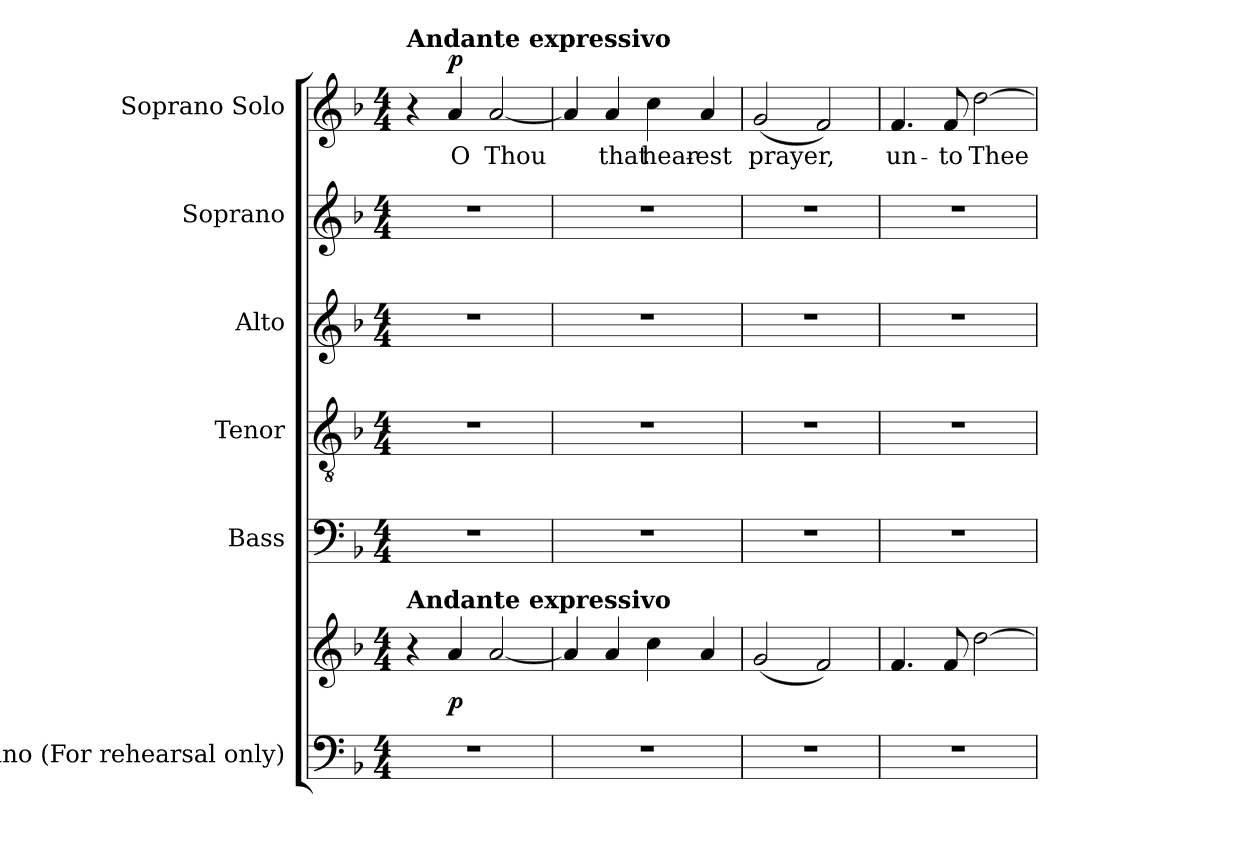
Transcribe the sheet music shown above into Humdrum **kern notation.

**kern	**kern	**dynam	**kern	**kern	**kern	**kern	**kern	**text	**dynam
*part6	*part6	*part6	*part5	*part4	*part3	*part2	*part1	*part1	*part1
*staff7	*staff6	*staff6/7	*staff5	*staff4	*staff3	*staff2	*staff1	*staff1	*staff1
*I"Piano (For rehearsal only)	*	*	*I"Bass	*I"Tenor	*I"Alto	*I"Soprano	*I"Soprano Solo	*	*
*I'Pno.	*	*	*I'B.	*I'T.	*I'A.	*I'S.	*I'S. Solo	*	*
!!LO:PB:g=z
*clefF4	*clefG2	*	*clefF4	*clefGv2	*clefG2	*clefG2	*clefG2	*	*
*	*	*	*	*ITrd7c12	*	*	*	*	*
*k[b-]	*k[b-]	*	*k[b-]	*k[b-]	*k[b-]	*k[b-]	*k[b-]	*	*
*F:	*F:	*	*F:	*F:	*F:	*F:	*F:	*	*
*M4/4	*M4/4	*	*M4/4	*M4/4	*M4/4	*M4/4	*M4/4	*	*
*MM80	*MM80	*	*MM80	*MM80	*MM80	*MM80	*MM80	*	*
=1	=1	=1	=1	=1	=1	=1	=1	=1	=1
!	!	!	!	!	!	!	!LO:TX:a:B:t=Andante expressivo	!	!
!	!LO:TX:a:B:t=Andante expressivo	!	!	!	!	!	!	!	!
1r	4r	.	1r	1r	1r	1r	4r	.	.
!	!	!	!	!	!	!	!	!LO:LY:b:color=#000000	!
.	4ai/	p	.	.	.	.	4ai/	O	p
!	!	!	!	!	!	!	!	!LO:LY:b:color=#000000	!
.	[<2ai/	.	.	.	.	.	[<2ai/	Thou	.
=2	=2	=2	=2	=2	=2	=2	=2	=2	=2
1r	4ai/]	.	1r	1r	1r	1r	4ai/]	.	.
!	!	!	!	!	!	!	!	!LO:LY:b:color=#000000	!
.	4ai/	.	.	.	.	.	4ai/	that	.
!	!	!	!	!	!	!	!	!LO:LY:b:color=#000000	!
.	4cci\	.	.	.	.	.	4cci\	hear-	.
!	!	!	!	!	!	!	!	!LO:LY:b:color=#000000	!
.	4ai/	.	.	.	.	.	4ai/	-est	.
=3	=3	=3	=3	=3	=3	=3	=3	=3	=3
!	!	!	!	!	!	!	!	!LO:LY:b:color=#000000	!
1r	(2gi/	.	1r	1r	1r	1r	(2gi/	prayer,	.
.	2fi/)	.	.	.	.	.	2fi/)	.	.
=4	=4	=4	=4	=4	=4	=4	=4	=4	=4
!	!	!	!	!	!	!	!	!LO:LY:b:color=#000000	!
1r	4.fi/	.	1r	1r	1r	1r	4.fi/	un-	.
!	!	!	!	!	!	!	!	!LO:LY:b:color=#000000	!
.	8fi/	.	.	.	.	.	8fi/	-to	.
!	!	!	!	!	!	!	!	!LO:LY:b:color=#000000	!
.	[>2ddi\	.	.	.	.	.	[>2ddi\	Thee	.
=	=	=	=	=	=	=	=	=	=
*-	*-	*-	*-	*-	*-	*-	*-	*-	*-
